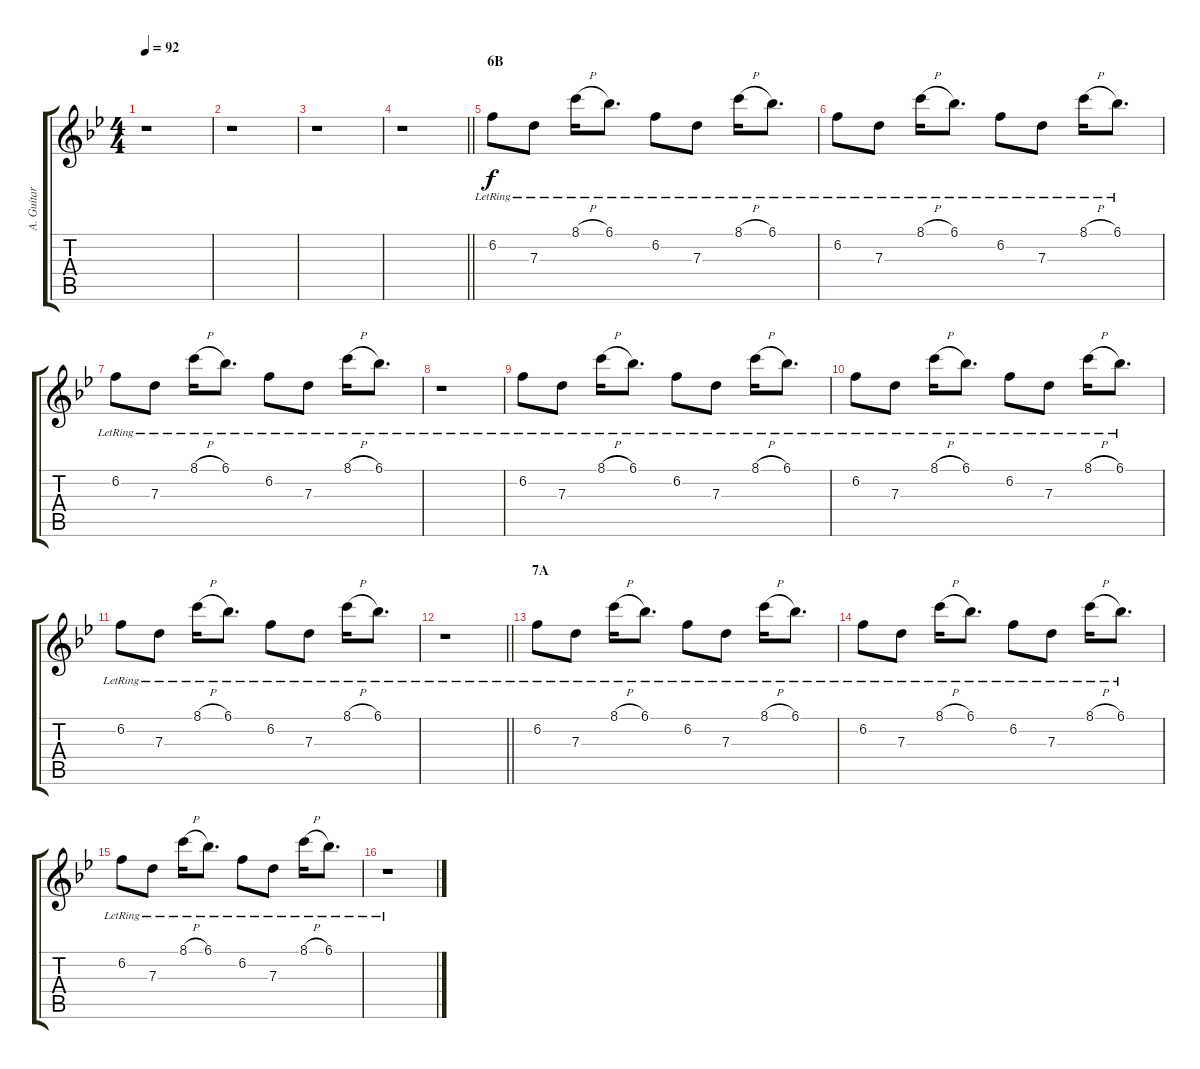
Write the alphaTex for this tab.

\track ("A. Guitar I" "A. Guitar ") {instrument acousticguitarsteel}
\staff {score tabs}
\tuning (E4 B3 G3 D3 A2 E2) {hide}
\ts (4 4)
\tempo 92
\clef g2
\ks bb
r.1{dy f} |
r.1 |
r.1 |
\barLineRight lightlight
r.1 |
\section ("" "6B")
6.2{lr}.8 7.3{lr}.8 8.1{h lr}.16 6.1{lr}.8{d} 6.2{lr}.8 7.3{lr}.8 8.1{h lr}.16 6.1{lr}.8{d} |
6.2{lr}.8 7.3{lr}.8 8.1{h lr}.16 6.1{lr}.8{d} 6.2{lr}.8 7.3{lr}.8 8.1{h lr}.16 6.1{lr}.8{d} |
6.2{lr}.8 7.3{lr}.8 8.1{h lr}.16 6.1{lr}.8{d} 6.2{lr}.8 7.3{lr}.8 8.1{h lr}.16 6.1{lr}.8{d} |
r.1 |
6.2{lr}.8 7.3{lr}.8 8.1{h lr}.16 6.1{lr}.8{d} 6.2{lr}.8 7.3{lr}.8 8.1{h lr}.16 6.1{lr}.8{d} |
6.2{lr}.8 7.3{lr}.8 8.1{h lr}.16 6.1{lr}.8{d} 6.2{lr}.8 7.3{lr}.8 8.1{h lr}.16 6.1{lr}.8{d} |
6.2{lr}.8 7.3{lr}.8 8.1{h lr}.16 6.1{lr}.8{d} 6.2{lr}.8 7.3{lr}.8 8.1{h lr}.16 6.1{lr}.8{d} |
\barLineRight lightlight
r.1 |
\section ("" "7A")
6.2{lr}.8 7.3{lr}.8 8.1{h lr}.16 6.1{lr}.8{d} 6.2{lr}.8 7.3{lr}.8 8.1{h lr}.16 6.1{lr}.8{d} |
6.2{lr}.8 7.3{lr}.8 8.1{h lr}.16 6.1{lr}.8{d} 6.2{lr}.8 7.3{lr}.8 8.1{h lr}.16 6.1{lr}.8{d} |
6.2{lr}.8 7.3{lr}.8 8.1{h lr}.16 6.1{lr}.8{d} 6.2{lr}.8 7.3{lr}.8 8.1{h lr}.16 6.1{lr}.8{d} |
r.1
